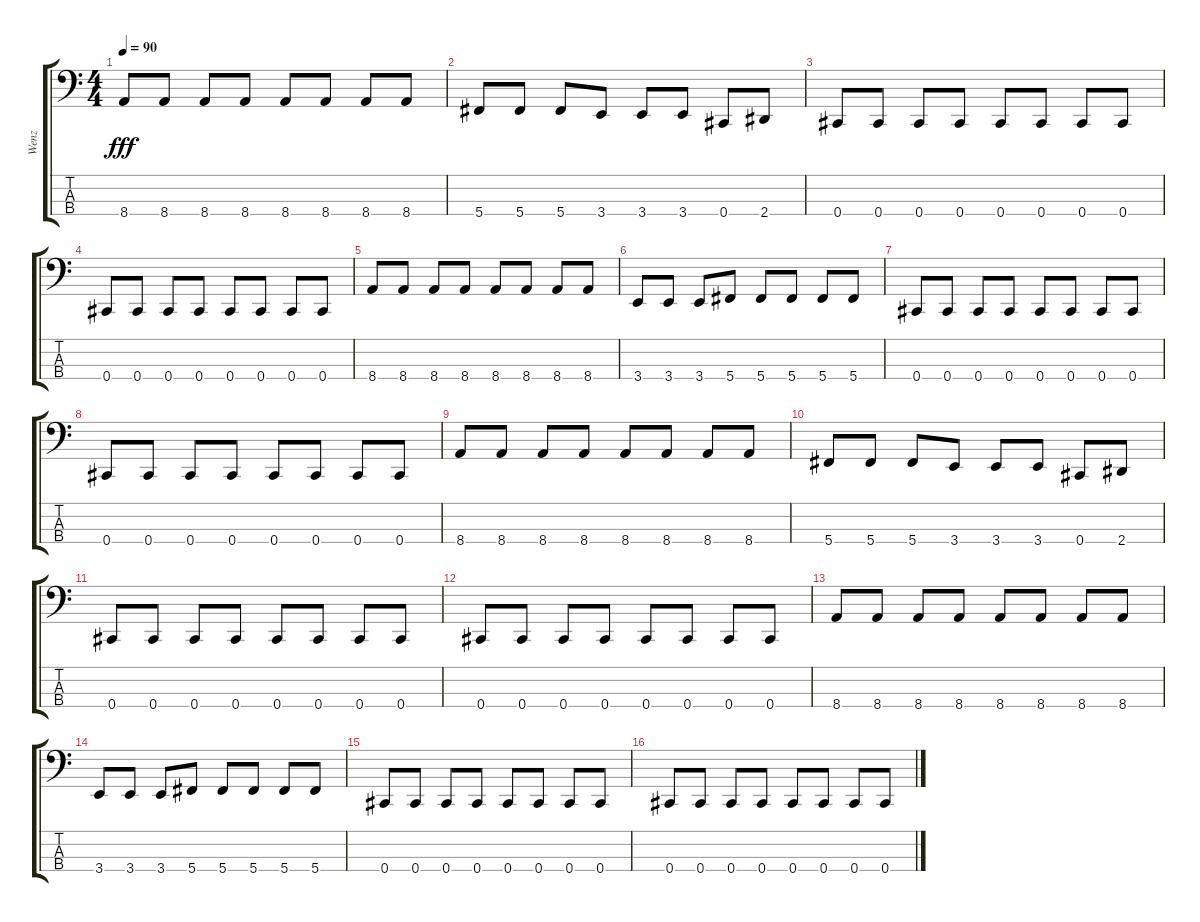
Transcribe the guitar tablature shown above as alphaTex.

\track ("Wenz" "Wenz") {instrument electricbassfinger}
\staff {score tabs}
\tuning (Gb2 Db2 Ab1 Db1) {hide}
\ts (4 4)
\tempo 90
\clef f4
\ks c
8.4.8{dy fff} 8.4.8 8.4.8 8.4.8 8.4.8 8.4.8 8.4.8 8.4.8 |
5.4.8 5.4.8 5.4.8 3.4.8 3.4.8 3.4.8 0.4.8 2.4.8 |
0.4.8 0.4.8 0.4.8 0.4.8 0.4.8 0.4.8 0.4.8 0.4.8 |
0.4.8 0.4.8 0.4.8 0.4.8 0.4.8 0.4.8 0.4.8 0.4.8 |
8.4.8 8.4.8 8.4.8 8.4.8 8.4.8 8.4.8 8.4.8 8.4.8 |
3.4.8 3.4.8 3.4.8 5.4.8 5.4.8 5.4.8 5.4.8 5.4.8 |
0.4.8 0.4.8 0.4.8 0.4.8 0.4.8 0.4.8 0.4.8 0.4.8 |
0.4.8 0.4.8 0.4.8 0.4.8 0.4.8 0.4.8 0.4.8 0.4.8 |
8.4.8 8.4.8 8.4.8 8.4.8 8.4.8 8.4.8 8.4.8 8.4.8 |
5.4.8 5.4.8 5.4.8 3.4.8 3.4.8 3.4.8 0.4.8 2.4.8 |
0.4.8 0.4.8 0.4.8 0.4.8 0.4.8 0.4.8 0.4.8 0.4.8 |
0.4.8 0.4.8 0.4.8 0.4.8 0.4.8 0.4.8 0.4.8 0.4.8 |
8.4.8 8.4.8 8.4.8 8.4.8 8.4.8 8.4.8 8.4.8 8.4.8 |
3.4.8 3.4.8 3.4.8 5.4.8 5.4.8 5.4.8 5.4.8 5.4.8 |
0.4.8 0.4.8 0.4.8 0.4.8 0.4.8 0.4.8 0.4.8 0.4.8 |
0.4.8 0.4.8 0.4.8 0.4.8 0.4.8 0.4.8 0.4.8 0.4.8
